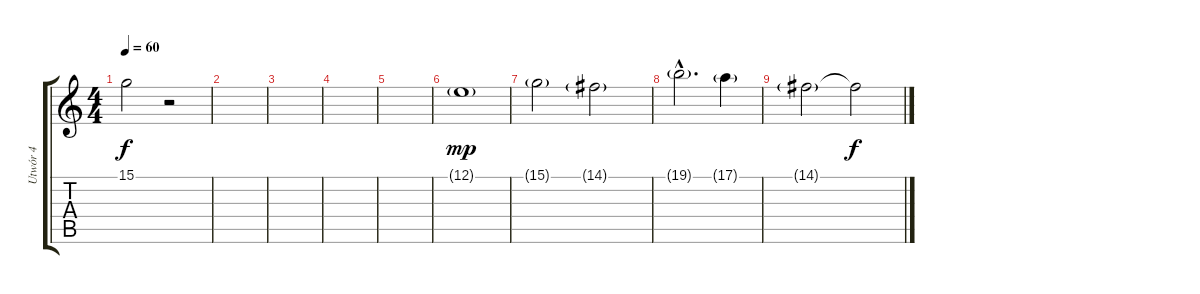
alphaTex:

\track ("Utwór 4" "Utwór 4") {instrument stringensemble1}
\staff {score tabs}
\tuning (E4 B3 G3 D3 A2 E2) {hide}
\ts (4 4)
\tempo 60
\clef g2
\ks c
15.1{t}.2{dy f} r.2 |
|
|
|
|
12.1{g}.1{dy mp} |
15.1{g}.2 14.1{g}.2 |
19.1{g hac}.2{d volume 6} 17.1{g}.4 |
14.1{g}.2 14.1{t}.2{dy f volume 3}
